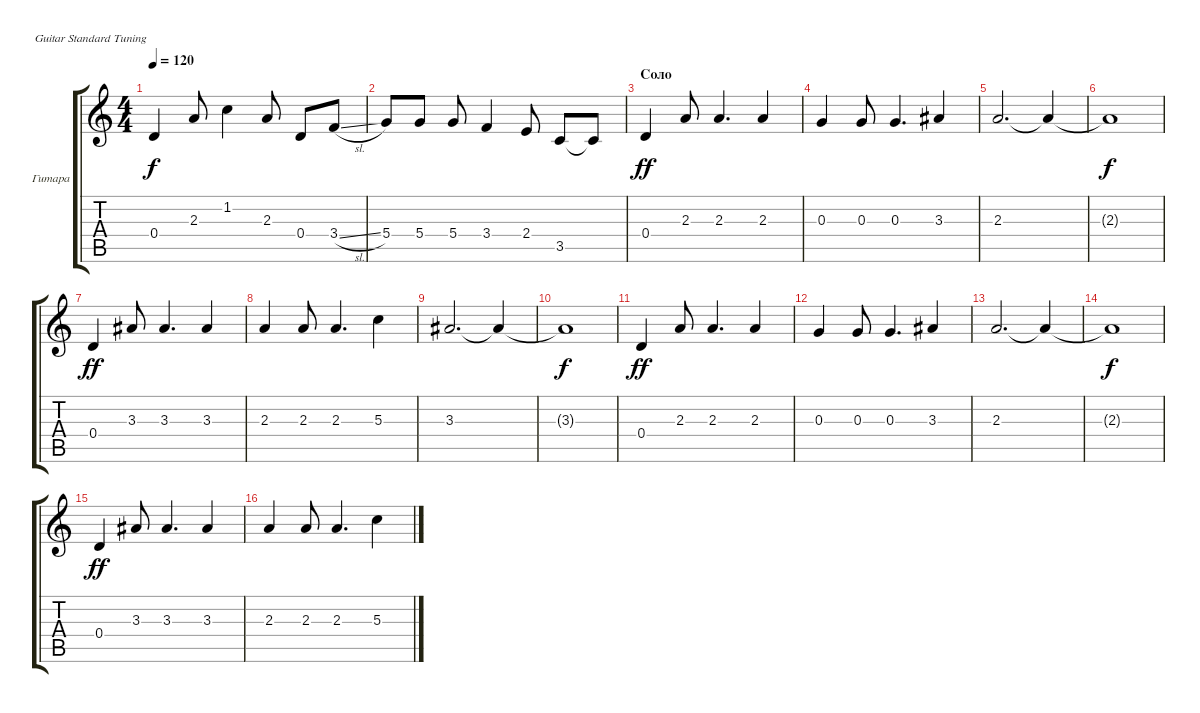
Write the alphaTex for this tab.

\defaultSystemsLayout 4
\bracketExtendMode groupsimilarinstruments
\firstSystemTrackNameOrientation horizontal
\otherSystemsTrackNameOrientation horizontal
\track ("Ю.Каспарян (Clean)" "Гитара") {instrument electricguitarclean}
\staff {score tabs}
\tuning (E4 B3 G3 D3 A2 E2)
\ts (4 4)
\tempo 120
\clef g2
\ks c
0.4.4{dy f} 2.3.8 1.2.4 2.3.8 0.4.8 3.4{sl}.8 |
5.4.8 5.4.8 5.4.8 3.4.4 2.4.8 3.5.8 3.5{t}.8 |
\section ("" "Соло")
0.4.4{dy ff} 2.3.8 2.3.4{d} 2.3.4 |
0.3.4 0.3.8 0.3.4{d} 3.3.4 |
2.3.2{d} 2.3{t}.4 |
2.3{t}.1{dy f} |
0.4.4{dy ff} 3.3.8 3.3.4{d} 3.3.4 |
2.3.4 2.3.8 2.3.4{d} 5.3.4 |
3.3.2{d} 3.3{t}.4 |
3.3{t}.1{dy f} |
0.4.4{dy ff} 2.3.8 2.3.4{d} 2.3.4 |
0.3.4 0.3.8 0.3.4{d} 3.3.4 |
2.3.2{d} 2.3{t}.4 |
2.3{t}.1{dy f} |
0.4.4{dy ff} 3.3.8 3.3.4{d} 3.3.4 |
2.3.4 2.3.8 2.3.4{d} 5.3.4
